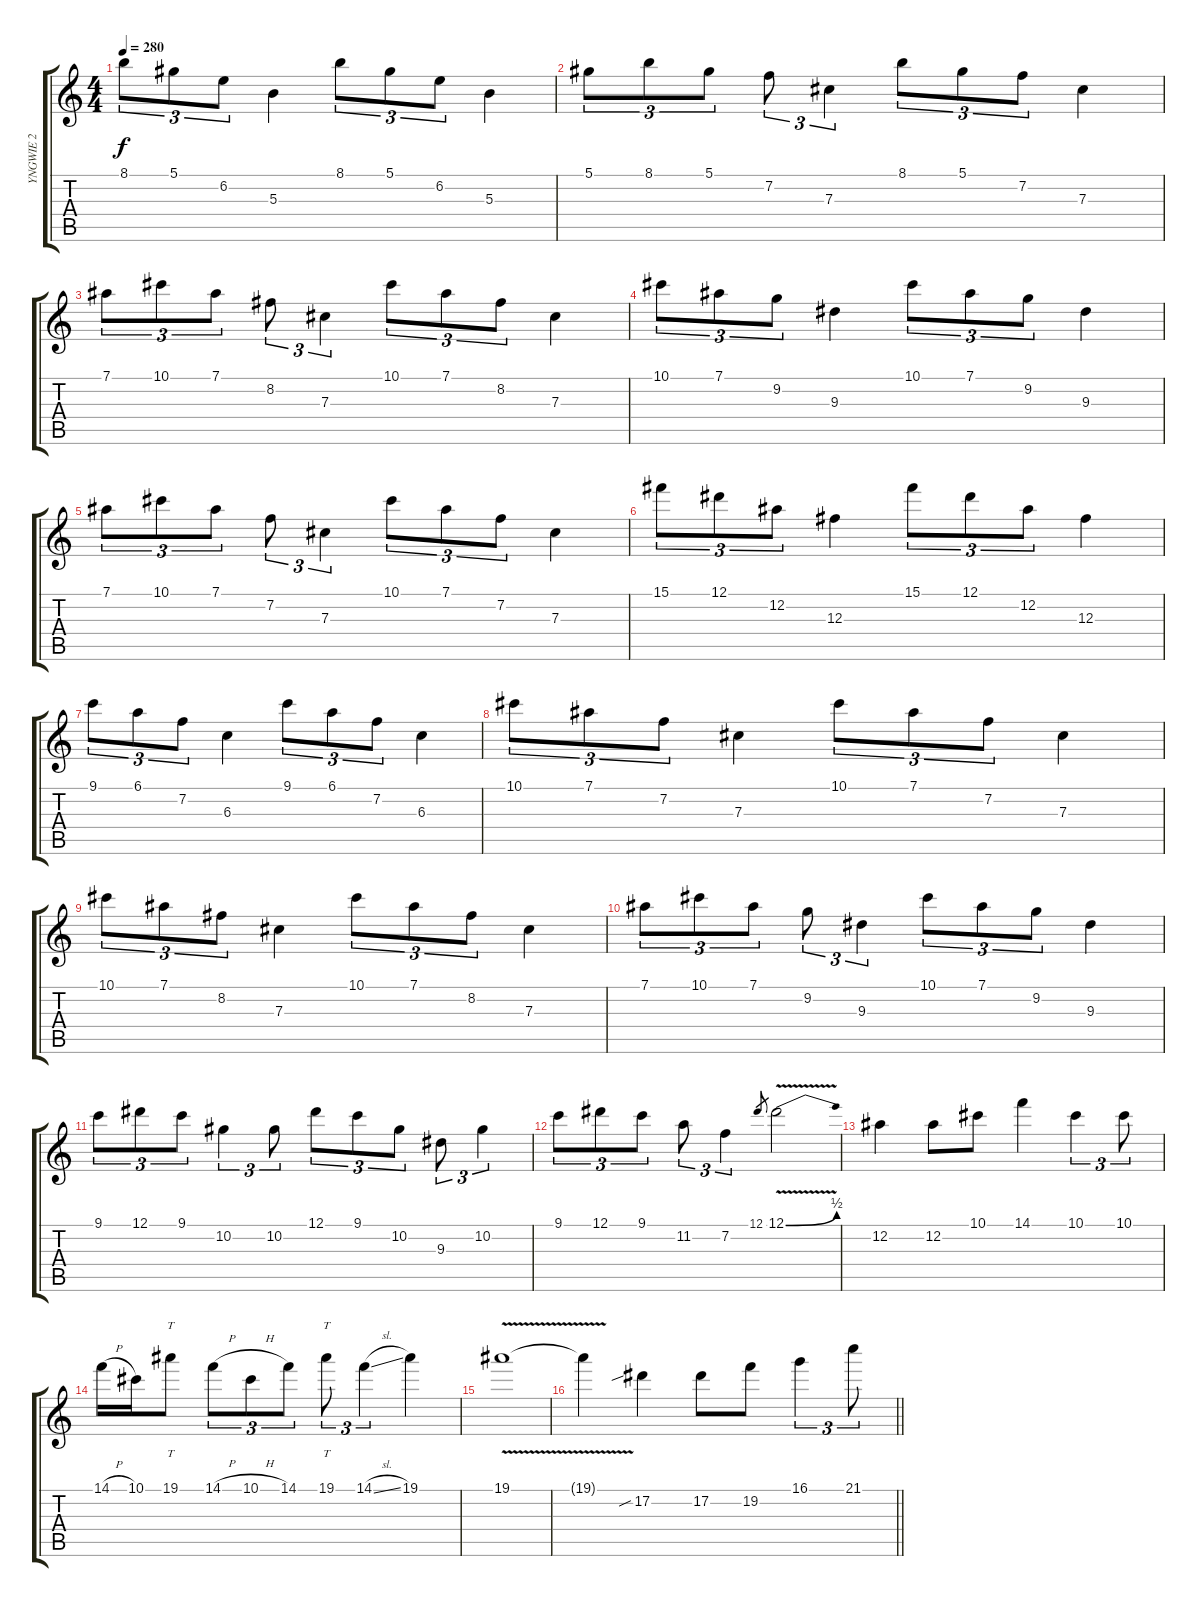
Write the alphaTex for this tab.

\track ("YNGWIE 2" "YNGWIE 2") {instrument distortionguitar}
\staff {score tabs}
\tuning (Eb4 Bb3 Gb3 Db3 Ab2 Eb2) {hide}
\ts (4 4)
\tempo 280
\clef g2
\ks c
8.1.8{tu (3 2) dy f} 5.1.8{tu (3 2)} 6.2.8{tu (3 2)} 5.3.4 8.1.8{tu (3 2)} 5.1.8{tu (3 2)} 6.2.8{tu (3 2)} 5.3.4 |
5.1.8{tu (3 2)} 8.1.8{tu (3 2)} 5.1.8{tu (3 2)} 7.2.8{tu (3 2)} 7.3.4{tu (3 2)} 8.1.8{tu (3 2)} 5.1.8{tu (3 2)} 7.2.8{tu (3 2)} 7.3.4 |
7.1.8{tu (3 2)} 10.1.8{tu (3 2)} 7.1.8{tu (3 2)} 8.2.8{tu (3 2)} 7.3.4{tu (3 2)} 10.1.8{tu (3 2)} 7.1.8{tu (3 2)} 8.2.8{tu (3 2)} 7.3.4 |
10.1.8{tu (3 2)} 7.1.8{tu (3 2)} 9.2.8{tu (3 2)} 9.3.4 10.1.8{tu (3 2)} 7.1.8{tu (3 2)} 9.2.8{tu (3 2)} 9.3.4 |
7.1.8{tu (3 2)} 10.1.8{tu (3 2)} 7.1.8{tu (3 2)} 7.2.8{tu (3 2)} 7.3.4{tu (3 2)} 10.1.8{tu (3 2)} 7.1.8{tu (3 2)} 7.2.8{tu (3 2)} 7.3.4 |
15.1.8{tu (3 2)} 12.1.8{tu (3 2)} 12.2.8{tu (3 2)} 12.3.4 15.1.8{tu (3 2)} 12.1.8{tu (3 2)} 12.2.8{tu (3 2)} 12.3.4 |
9.1.8{tu (3 2)} 6.1.8{tu (3 2)} 7.2.8{tu (3 2)} 6.3.4 9.1.8{tu (3 2)} 6.1.8{tu (3 2)} 7.2.8{tu (3 2)} 6.3.4 |
10.1.8{tu (3 2)} 7.1.8{tu (3 2)} 7.2.8{tu (3 2)} 7.3.4 10.1.8{tu (3 2)} 7.1.8{tu (3 2)} 7.2.8{tu (3 2)} 7.3.4 |
10.1.8{tu (3 2)} 7.1.8{tu (3 2)} 8.2.8{tu (3 2)} 7.3.4 10.1.8{tu (3 2)} 7.1.8{tu (3 2)} 8.2.8{tu (3 2)} 7.3.4 |
7.1.8{tu (3 2)} 10.1.8{tu (3 2)} 7.1.8{tu (3 2)} 9.2.8{tu (3 2)} 9.3.4{tu (3 2)} 10.1.8{tu (3 2)} 7.1.8{tu (3 2)} 9.2.8{tu (3 2)} 9.3.4 |
9.1.8{tu (3 2)} 12.1.8{tu (3 2)} 9.1.8{tu (3 2)} 10.2.4{tu (3 2)} 10.2.8{tu (3 2)} 12.1.8{tu (3 2)} 9.1.8{tu (3 2)} 10.2.8{tu (3 2)} 9.3.8{tu (3 2)} 10.2.4{tu (3 2)} |
9.1.8{tu (3 2)} 12.1.8{tu (3 2)} 9.1.8{tu (3 2)} 11.2.8{tu (3 2)} 7.2.4{tu (3 2)} 12.1.8{gr} 12.1{be (bend 0 0 60 2) v}.2 |
12.2.4 12.2.8 10.1.8 14.1.4 10.1.4{tu (3 2)} 10.1.8{tu (3 2)} |
14.1{h}.16 10.1.16 19.1.8{tt} 14.1{h}.8{tu (3 2)} 10.1{h}.8{tu (3 2)} 14.1.8{tu (3 2)} 19.1.8{tt tu (3 2)} 14.1{sl}.4{tu (3 2)} 19.1.4 |
19.1{v}.1 |
\barLineRight lightlight
19.1{t}.4 17.2{sib}.4 17.2.8 19.2.8 16.1.4{tu (3 2)} 21.1.8{tu (3 2)}
